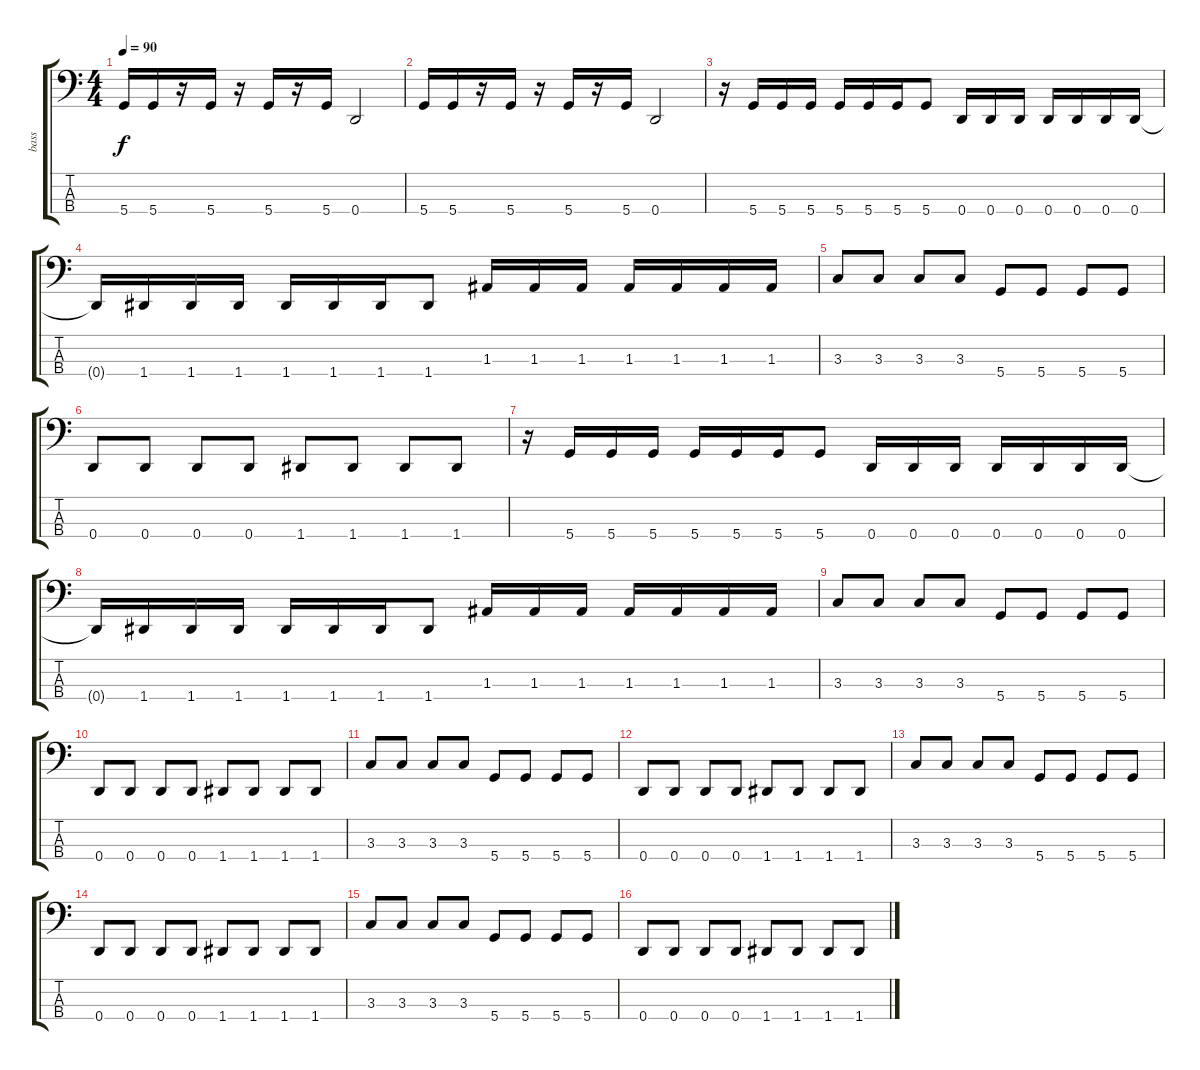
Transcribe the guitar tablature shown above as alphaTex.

\track ("bass" "bass") {instrument electricbasspick}
\staff {score tabs}
\tuning (G2 D2 A1 D1) {hide}
\ts (4 4)
\tempo 90
\clef f4
\ks c
5.4.16{dy f} 5.4.16 r.16 5.4.16 r.16 5.4.16 r.16 5.4.16 0.4.2 |
5.4.16 5.4.16 r.16 5.4.16 r.16 5.4.16 r.16 5.4.16 0.4.2 |
r.16 5.4.16 5.4.16 5.4.16 5.4.16 5.4.16 5.4.16 5.4.8 0.4.16 0.4.16 0.4.16 0.4.16 0.4.16 0.4.16 0.4.16 |
0.4{t}.16 1.4.16 1.4.16 1.4.16 1.4.16 1.4.16 1.4.16 1.4.8 1.3.16 1.3.16 1.3.16 1.3.16 1.3.16 1.3.16 1.3.16 |
3.3.8 3.3.8 3.3.8 3.3.8 5.4.8 5.4.8 5.4.8 5.4.8 |
0.4.8 0.4.8 0.4.8 0.4.8 1.4.8 1.4.8 1.4.8 1.4.8 |
r.16 5.4.16 5.4.16 5.4.16 5.4.16 5.4.16 5.4.16 5.4.8 0.4.16 0.4.16 0.4.16 0.4.16 0.4.16 0.4.16 0.4.16 |
0.4{t}.16 1.4.16 1.4.16 1.4.16 1.4.16 1.4.16 1.4.16 1.4.8 1.3.16 1.3.16 1.3.16 1.3.16 1.3.16 1.3.16 1.3.16 |
3.3.8 3.3.8 3.3.8 3.3.8 5.4.8 5.4.8 5.4.8 5.4.8 |
0.4.8 0.4.8 0.4.8 0.4.8 1.4.8 1.4.8 1.4.8 1.4.8 |
3.3.8 3.3.8 3.3.8 3.3.8 5.4.8 5.4.8 5.4.8 5.4.8 |
0.4.8 0.4.8 0.4.8 0.4.8 1.4.8 1.4.8 1.4.8 1.4.8 |
3.3.8 3.3.8 3.3.8 3.3.8 5.4.8 5.4.8 5.4.8 5.4.8 |
0.4.8 0.4.8 0.4.8 0.4.8 1.4.8 1.4.8 1.4.8 1.4.8 |
3.3.8 3.3.8 3.3.8 3.3.8 5.4.8 5.4.8 5.4.8 5.4.8 |
0.4.8 0.4.8 0.4.8 0.4.8 1.4.8 1.4.8 1.4.8 1.4.8
